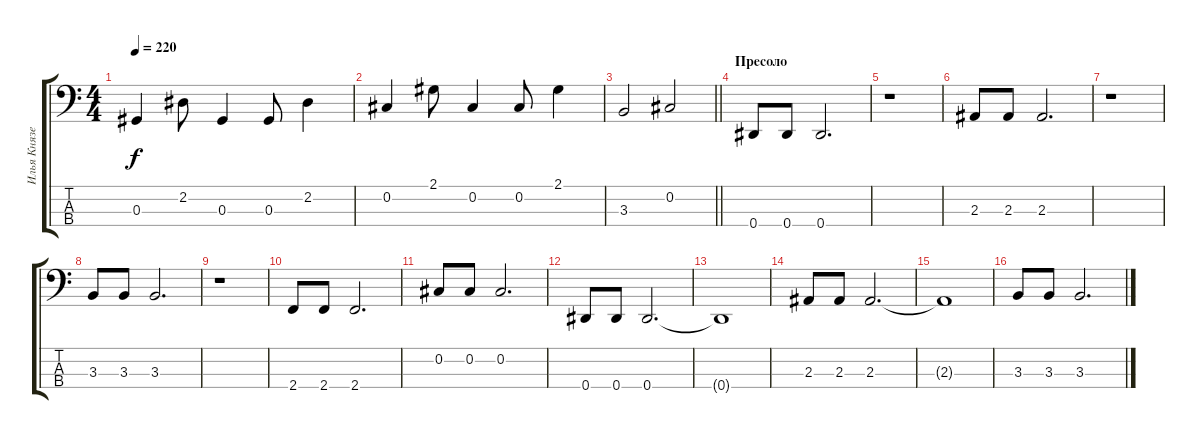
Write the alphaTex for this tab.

\track ("Илья Князев" "Илья Князе") {instrument electricbasspick}
\staff {score tabs}
\tuning (Gb2 Db2 Ab1 Eb1) {hide}
\ts (4 4)
\tempo 220
\clef f4
\ks c
0.3.4{dy f} 2.2.8 0.3.4 0.3.8 2.2.4 |
0.2.4 2.1.8 0.2.4 0.2.8 2.1.4 |
\barLineRight lightlight
3.3.2 0.2.2 |
\section ("" "Пресоло")
0.4.8 0.4.8 0.4.2{d} |
r.1 |
2.3.8 2.3.8 2.3.2{d} |
r.1 |
3.3.8 3.3.8 3.3.2{d} |
r.1 |
2.4.8 2.4.8 2.4.2{d} |
0.2.8 0.2.8 0.2.2{d} |
0.4.8 0.4.8 0.4.2{d} |
0.4{t}.1 |
2.3.8 2.3.8 2.3.2{d} |
2.3{t}.1 |
3.3.8 3.3.8 3.3.2{d}
